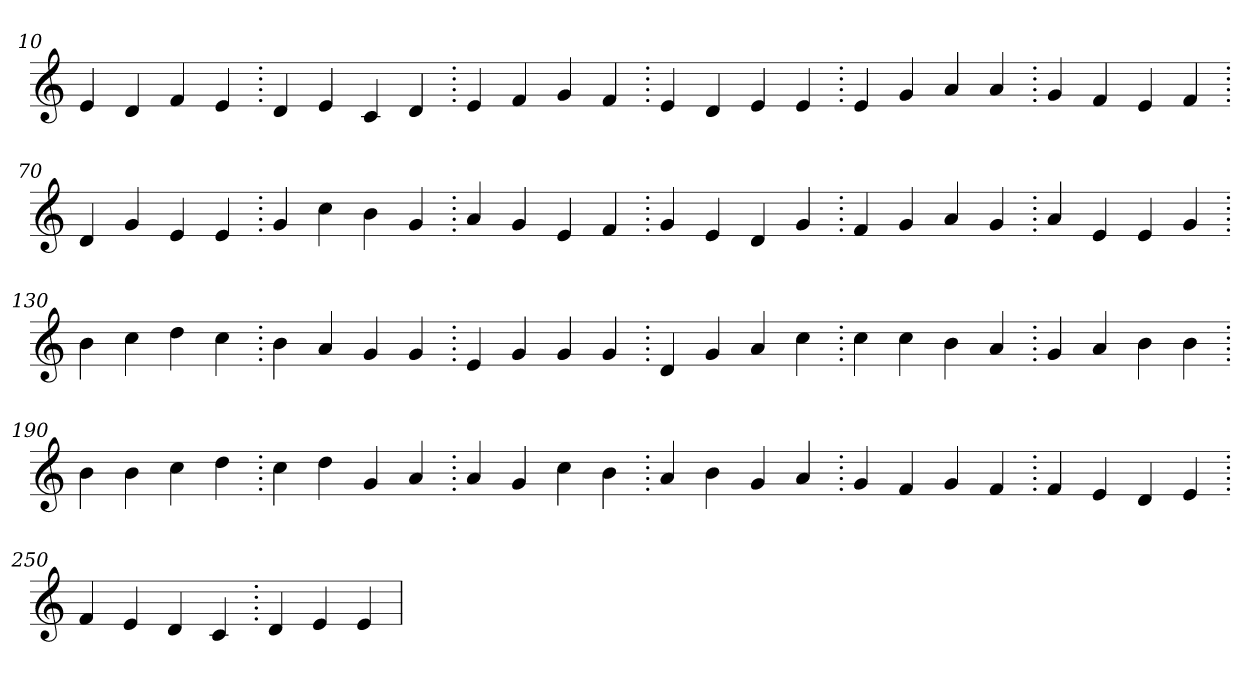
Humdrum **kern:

**kern
*part1
*staff1
*clefG2
=10.
4e
4d
4f
4e
=20.
4d
4e
4c
4d
=30.
4e
4f
4g
4f
=40.
4e
4d
4e
4e
=50.
4e
4g
4a
4a
=60.
4g
4f
4e
4f
=70.
4d
4g
4e
4e
=80.
4g
4cc
4b
4g
=90.
4a
4g
4e
4f
=100.
4g
4e
4d
4g
=110.
4f
4g
4a
4g
=120.
4a
4e
4e
4g
=130.
4b
4cc
4dd
4cc
=140.
4b
4a
4g
4g
=150.
4e
4g
4g
4g
=160.
4d
4g
4a
4cc
=170.
4cc
4cc
4b
4a
=180.
4g
4a
4b
4b
=190.
4b
4b
4cc
4dd
=200.
4cc
4dd
4g
4a
=210.
4a
4g
4cc
4b
=220.
4a
4b
4g
4a
=230.
4g
4f
4g
4f
=240.
4f
4e
4d
4e
=250.
4f
4e
4d
4c
=260.
4d
4e
4e
=
*-
